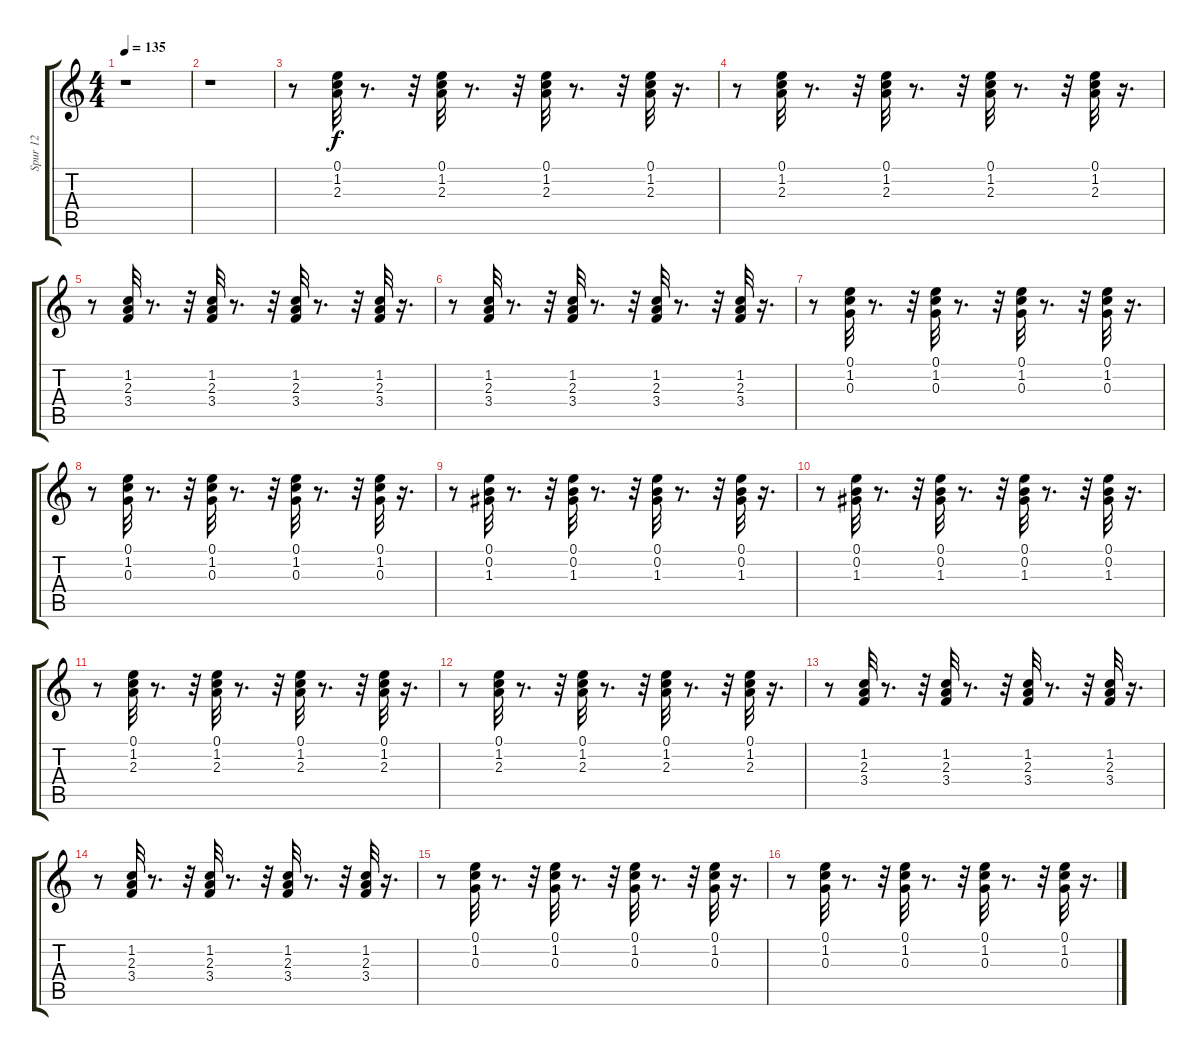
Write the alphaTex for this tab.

\track ("Spur 12" "Spur 12") {instrument electricguitarmuted}
\staff {score tabs}
\tuning (E4 B3 G3 D3 A2 E2) {hide}
\ts (4 4)
\tempo 135
\clef g2
\ks c
r.1{dy f} |
r.1 |
r.8 (0.1 1.2 2.3).32 r.8{d} r.32 (0.1 1.2 2.3).32 r.8{d} r.32 (0.1 1.2 2.3).32 r.8{d} r.32 (0.1 1.2 2.3).32 r.16{d} |
r.8 (0.1 1.2 2.3).32 r.8{d} r.32 (0.1 1.2 2.3).32 r.8{d} r.32 (0.1 1.2 2.3).32 r.8{d} r.32 (0.1 1.2 2.3).32 r.16{d} |
r.8 (1.2 2.3 3.4).32 r.8{d} r.32 (1.2 2.3 3.4).32 r.8{d} r.32 (1.2 2.3 3.4).32 r.8{d} r.32 (1.2 2.3 3.4).32 r.16{d} |
r.8 (1.2 2.3 3.4).32 r.8{d} r.32 (1.2 2.3 3.4).32 r.8{d} r.32 (1.2 2.3 3.4).32 r.8{d} r.32 (1.2 2.3 3.4).32 r.16{d} |
r.8 (0.1 1.2 0.3).32 r.8{d} r.32 (0.1 1.2 0.3).32 r.8{d} r.32 (0.1 1.2 0.3).32 r.8{d} r.32 (0.1 1.2 0.3).32 r.16{d} |
r.8 (0.1 1.2 0.3).32 r.8{d} r.32 (0.1 1.2 0.3).32 r.8{d} r.32 (0.1 1.2 0.3).32 r.8{d} r.32 (0.1 1.2 0.3).32 r.16{d} |
r.8 (0.1 0.2 1.3).32 r.8{d} r.32 (0.1 0.2 1.3).32 r.8{d} r.32 (0.1 0.2 1.3).32 r.8{d} r.32 (0.1 0.2 1.3).32 r.16{d} |
r.8 (0.1 0.2 1.3).32 r.8{d} r.32 (0.1 0.2 1.3).32 r.8{d} r.32 (0.1 0.2 1.3).32 r.8{d} r.32 (0.1 0.2 1.3).32 r.16{d} |
r.8 (0.1 1.2 2.3).32 r.8{d} r.32 (0.1 1.2 2.3).32 r.8{d} r.32 (0.1 1.2 2.3).32 r.8{d} r.32 (0.1 1.2 2.3).32 r.16{d} |
r.8 (0.1 1.2 2.3).32 r.8{d} r.32 (0.1 1.2 2.3).32 r.8{d} r.32 (0.1 1.2 2.3).32 r.8{d} r.32 (0.1 1.2 2.3).32 r.16{d} |
r.8 (1.2 2.3 3.4).32 r.8{d} r.32 (1.2 2.3 3.4).32 r.8{d} r.32 (1.2 2.3 3.4).32 r.8{d} r.32 (1.2 2.3 3.4).32 r.16{d} |
r.8 (1.2 2.3 3.4).32 r.8{d} r.32 (1.2 2.3 3.4).32 r.8{d} r.32 (1.2 2.3 3.4).32 r.8{d} r.32 (1.2 2.3 3.4).32 r.16{d} |
r.8 (0.1 1.2 0.3).32 r.8{d} r.32 (0.1 1.2 0.3).32 r.8{d} r.32 (0.1 1.2 0.3).32 r.8{d} r.32 (0.1 1.2 0.3).32 r.16{d} |
r.8 (0.1 1.2 0.3).32 r.8{d} r.32 (0.1 1.2 0.3).32 r.8{d} r.32 (0.1 1.2 0.3).32 r.8{d} r.32 (0.1 1.2 0.3).32 r.16{d}
